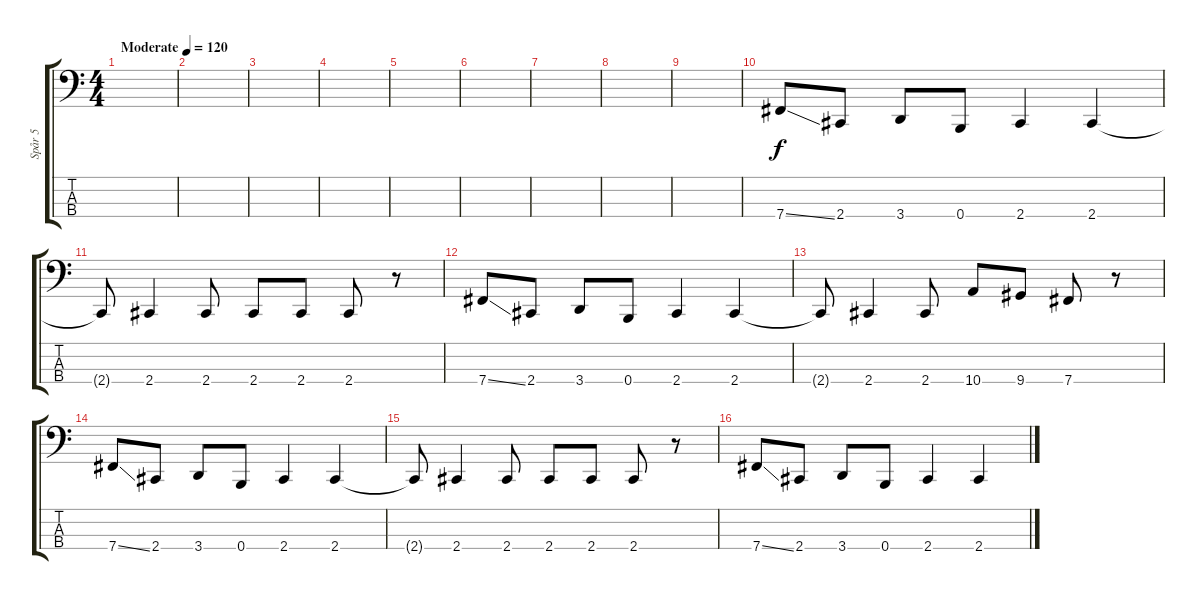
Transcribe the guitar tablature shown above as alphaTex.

\track ("Spår 5" "Spår 5") {instrument electricbasspick}
\staff {score tabs}
\tuning (E2 B1 Gb1 B0) {hide}
\ts (4 4)
\tempo (120 "Moderate")
\clef f4
\ks c
|
|
|
|
|
|
|
|
|
7.4{ss}.8 2.4.8 3.4.8 0.4.8 2.4.4 2.4.4 |
2.4{t}.8 2.4.4 2.4.8 2.4.8 2.4.8 2.4.8 r.8 |
7.4{ss}.8 2.4.8 3.4.8 0.4.8 2.4.4 2.4.4 |
2.4{t}.8 2.4.4 2.4.8 10.4.8 9.4.8 7.4.8 r.8 |
7.4{ss}.8 2.4.8 3.4.8 0.4.8 2.4.4 2.4.4 |
2.4{t}.8 2.4.4 2.4.8 2.4.8 2.4.8 2.4.8 r.8 |
7.4{ss}.8 2.4.8 3.4.8 0.4.8 2.4.4 2.4.4
